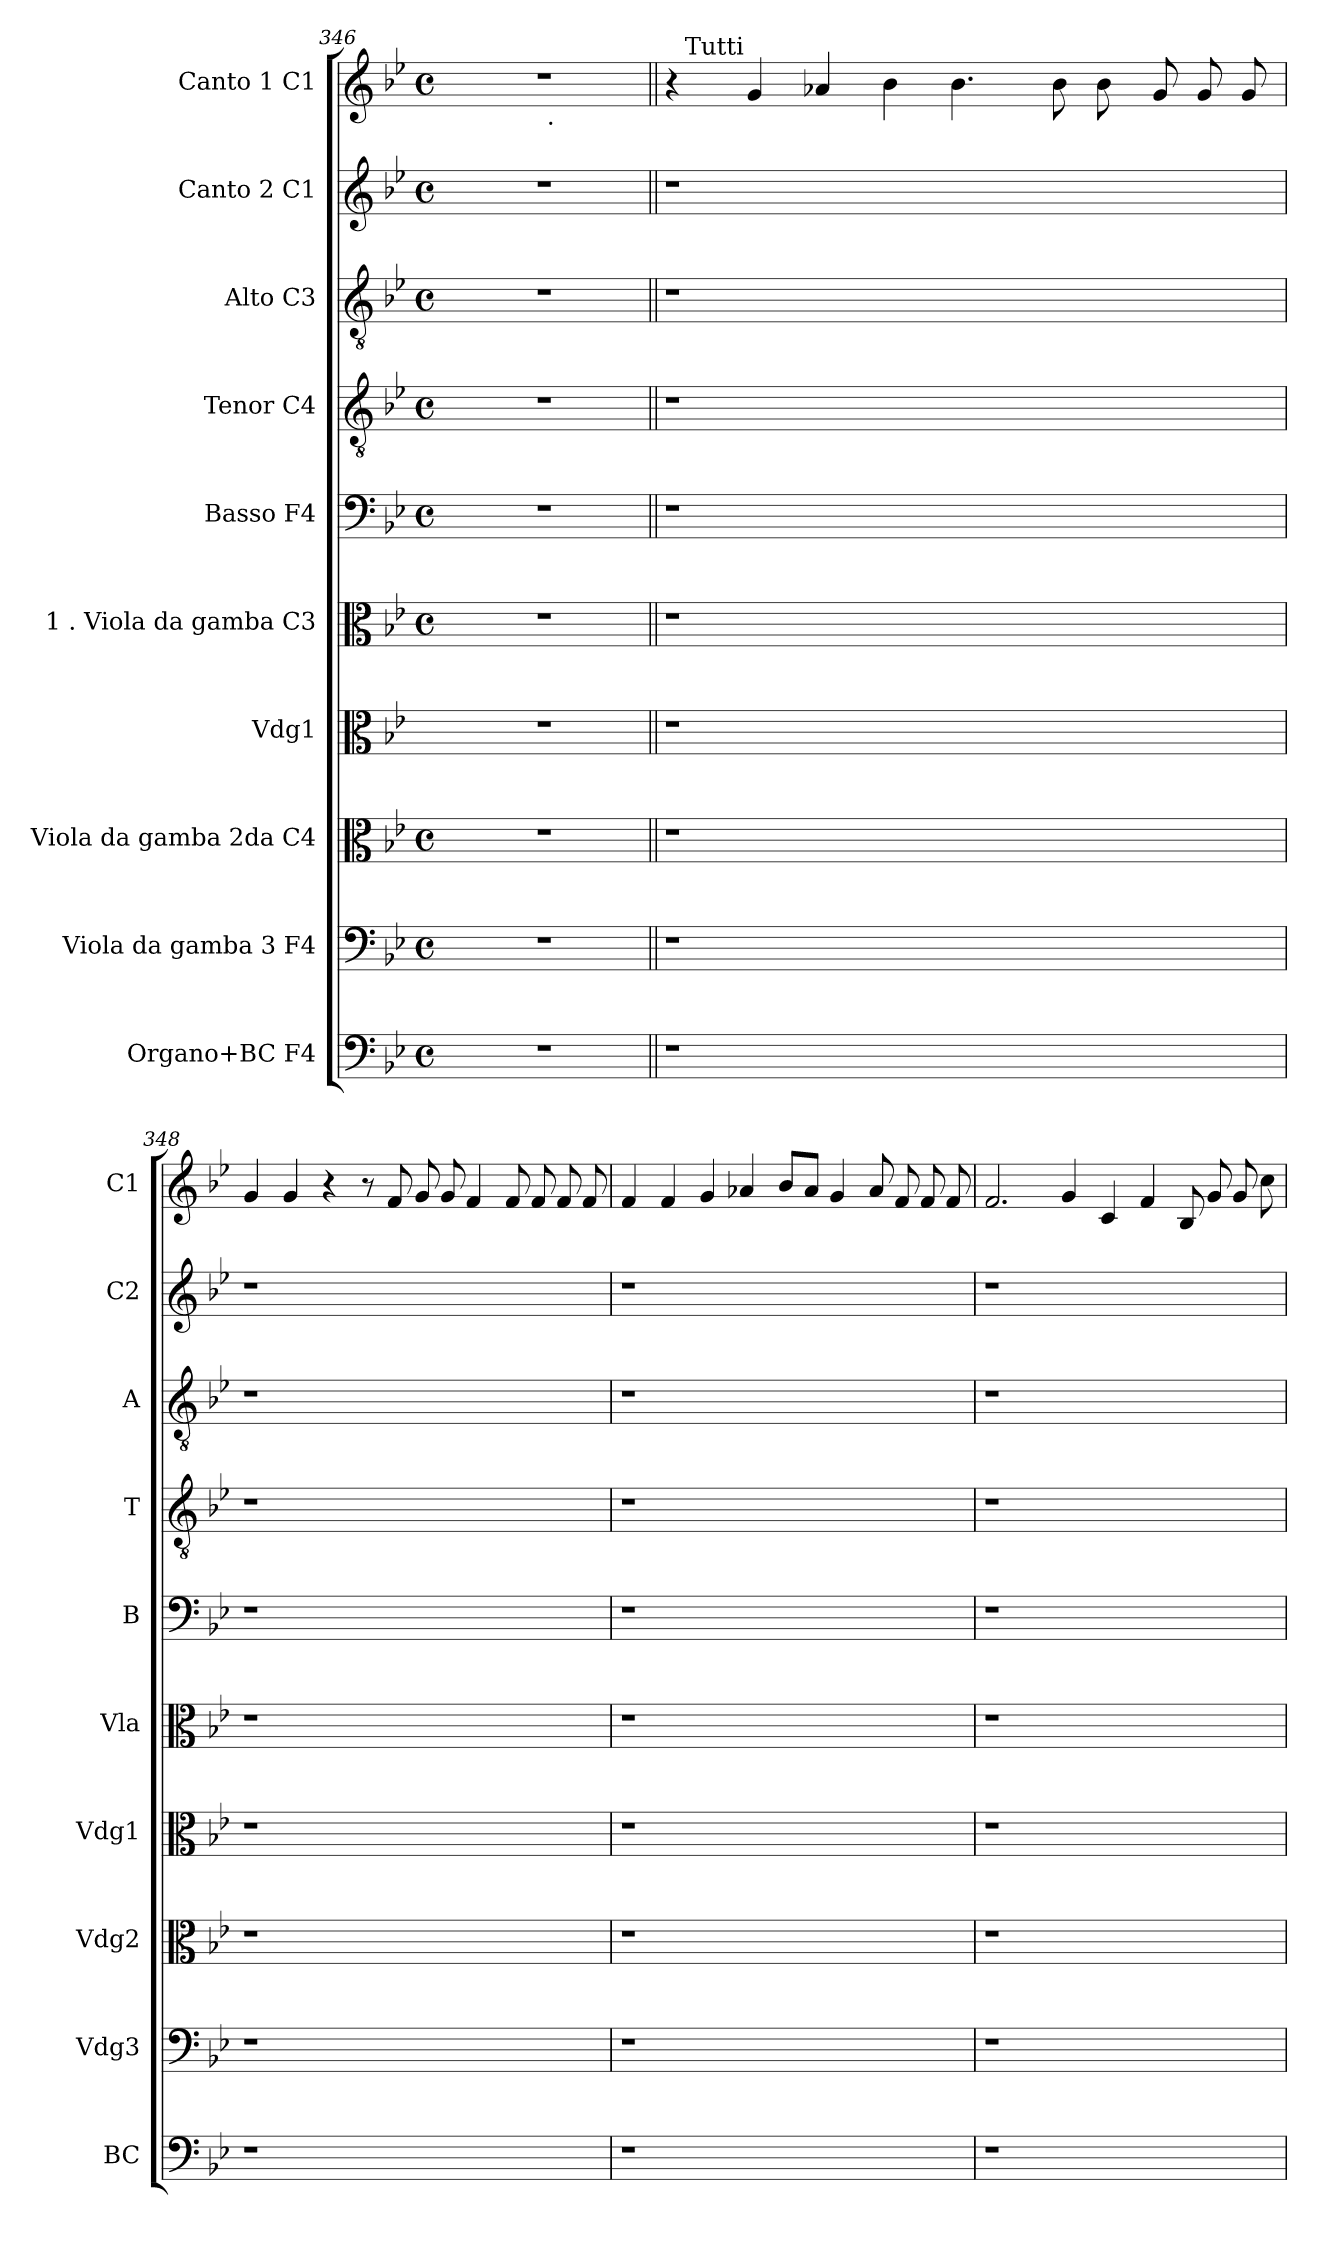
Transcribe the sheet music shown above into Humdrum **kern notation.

**kern	**kern	**kern	**kern	**kern	**kern	**kern	**kern	**kern	**kern
*part10	*part9	*part8	*part7	*part6	*part5	*part4	*part3	*part2	*part1
*staff10	*staff9	*staff8	*staff7	*staff6	*staff5	*staff4	*staff3	*staff2	*staff1
*I"Organo+BC F4	*I"Viola da gamba 3 F4	*I"Viola da gamba 2da C4	*I"Vdg1	*I"1 . Viola da gamba C3	*I"Basso F4	*I"Tenor C4	*I"Alto C3	*I"Canto 2 C1	*I"Canto 1 C1
*I'BC	*I'Vdg3	*I'Vdg2	*I'Vdg1	*I'Vla	*I'B	*I'T	*I'A	*I'C2	*I'C1
!!LO:LB:g=z
*clefF4	*clefF4	*clefC3	*clefC3	*clefC3	*clefF4	*clefGv2	*clefGv2	*clefG2	*clefG2
*k[b-e-]	*k[b-e-]	*k[b-e-]	*k[b-e-]	*k[b-e-]	*k[b-e-]	*k[b-e-]	*k[b-e-]	*k[b-e-]	*k[b-e-]
*B-:	*B-:	*B-:	*B-:	*B-:	*B-:	*B-:	*B-:	*B-:	*B-:
*M4/4	*M4/4	*M4/4	*	*M4/4	*M4/4	*M4/4	*M4/4	*M4/4	*M4/4
*met(c)	*met(c)	*met(c)	*	*met(c)	*met(c)	*met(c)	*met(c)	*met(c)	*met(c)
=346	=346	=346	=346	=346	=346	=346	=346	=346	=346
*	*	*	*	*	*	*	*	*	*^
1r	1r	1r	1r	1r	1r	1r	1r	1r	1r	2ryy
!	!	!	!	!	!	!	!	!	!	!LO:TX:b:t=.
.	.	.	.	.	.	.	.	.	.	2ryy
=347||	=347||	=347||	=347||	=347||	=347||	=347||	=347||	=347||	=347||	=347||
1r	1r	1r	1r	1r	1r	1r	1r	1r	4r	32ryy
!	!	!	!	!	!	!	!	!	!	!LO:TX:a:t=Tutti
.	.	.	.	.	.	.	.	.	.	1ryy
.	.	.	.	.	.	.	.	.	4g/	.
.	.	.	.	.	.	.	.	.	4a-X/	.
.	.	.	.	.	.	.	.	.	4b-\	.
1ryy	1ryy	1ryy	1ryy	1ryy	1ryy	1ryy	1ryy	1ryy	4.b-\	.
.	.	.	.	.	.	.	.	.	.	2ryy
.	.	.	.	.	.	.	.	.	8b-\	.
.	.	.	.	.	.	.	.	.	8b-\	.
.	.	.	.	.	.	.	.	.	.	4...ryy
.	.	.	.	.	.	.	.	.	8g/	.
.	.	.	.	.	.	.	.	.	8g/	.
.	.	.	.	.	.	.	.	.	8g/	.
*	*	*	*	*	*	*	*	*	*v	*v
=348	=348	=348	=348	=348	=348	=348	=348	=348	=348
1r	1r	1r	1r	1r	1r	1r	1r	1r	4g/
.	.	.	.	.	.	.	.	.	4g/
.	.	.	.	.	.	.	.	.	4r
.	.	.	.	.	.	.	.	.	8r
.	.	.	.	.	.	.	.	.	8f/
1ryy	1ryy	1ryy	1ryy	1ryy	1ryy	1ryy	1ryy	1ryy	8g/
.	.	.	.	.	.	.	.	.	8g/
.	.	.	.	.	.	.	.	.	4f/
.	.	.	.	.	.	.	.	.	8f/
.	.	.	.	.	.	.	.	.	8f/
.	.	.	.	.	.	.	.	.	8f/
.	.	.	.	.	.	.	.	.	8f/
!!LO:LB:g=z
=349	=349	=349	=349	=349	=349	=349	=349	=349	=349
1r	1r	1r	1r	1r	1r	1r	1r	1r	4f/
.	.	.	.	.	.	.	.	.	4f/
.	.	.	.	.	.	.	.	.	4g/
.	.	.	.	.	.	.	.	.	4a-X/
1ryy	1ryy	1ryy	1ryy	1ryy	1ryy	1ryy	1ryy	1ryy	8b-/L
.	.	.	.	.	.	.	.	.	8a-/J
.	.	.	.	.	.	.	.	.	4g/
.	.	.	.	.	.	.	.	.	8a-/
.	.	.	.	.	.	.	.	.	8f/
.	.	.	.	.	.	.	.	.	8f/
.	.	.	.	.	.	.	.	.	8f/
=350	=350	=350	=350	=350	=350	=350	=350	=350	=350
1r	1r	1r	1r	1r	1r	1r	1r	1r	2.f/
.	.	.	.	.	.	.	.	.	4g/
1ryy	1ryy	1ryy	1ryy	1ryy	1ryy	1ryy	1ryy	1ryy	4c/
.	.	.	.	.	.	.	.	.	4f/
.	.	.	.	.	.	.	.	.	8B-/
.	.	.	.	.	.	.	.	.	8g/
.	.	.	.	.	.	.	.	.	8g/
.	.	.	.	.	.	.	.	.	8cc\
=	=	=	=	=	=	=	=	=	=
*-	*-	*-	*-	*-	*-	*-	*-	*-	*-
